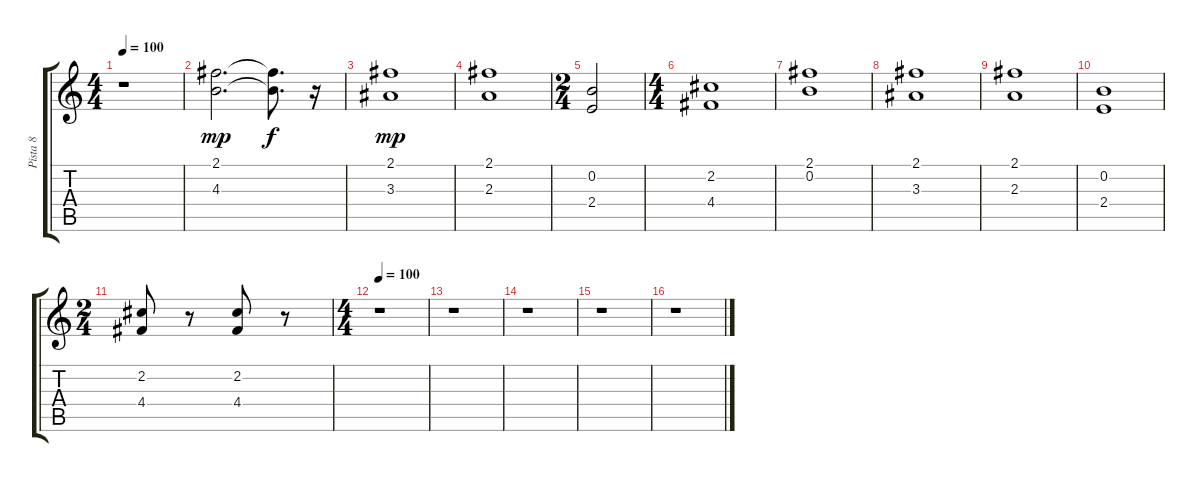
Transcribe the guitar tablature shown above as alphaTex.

\track ("Pista 8" "Pista 8") {instrument overdrivenguitar}
\staff {score tabs}
\tuning (E4 B3 G3 D3 A2 E2) {hide}
\ts (4 4)
\tempo 100
\clef g2
\ks c
r.1{dy mp} |
(2.1 4.3).2{d} (2.1{t} 4.3{t}).8{d dy f} r.16 |
(2.1 3.3).1{dy mp} |
(2.1 2.3).1 |
\ts (2 4)
(0.2 2.4).2 |
\ts (4 4)
(2.2 4.4).1 |
(2.1 0.2).1 |
(2.1 3.3).1 |
(2.1 2.3).1 |
(0.2 2.4).1 |
\ts (2 4)
(2.2 4.4).8 r.8 (2.2 4.4).8 r.8 |
\ts (4 4)
\tempo 100
r.1 |
r.1 |
r.1 |
r.1 |
r.1
